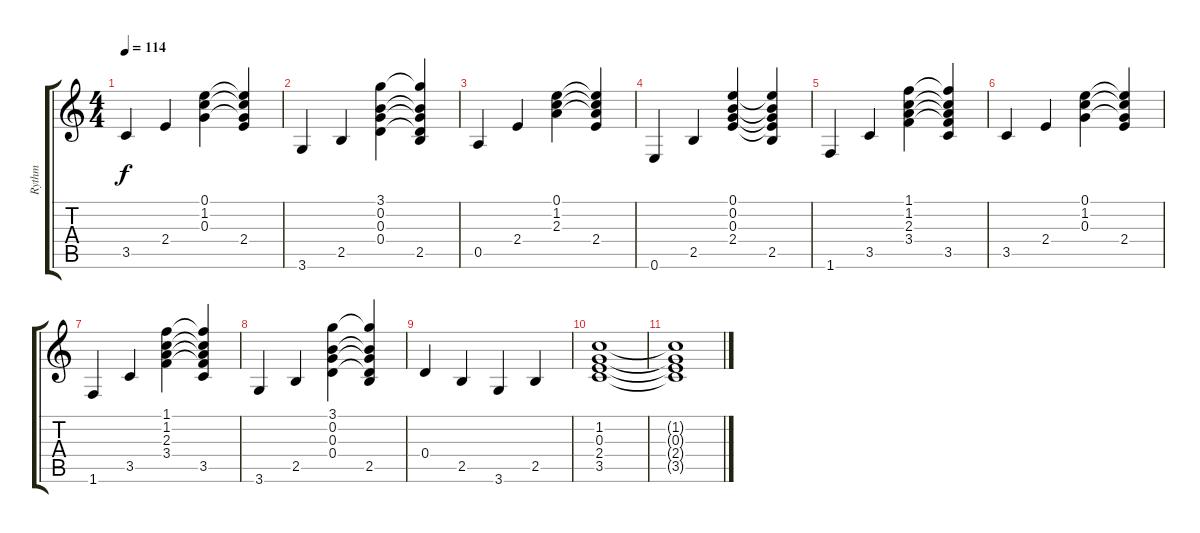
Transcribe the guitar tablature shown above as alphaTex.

\track ("Rythm" "Rythm") {instrument acousticguitarsteel}
\staff {score tabs}
\tuning (E4 B3 G3 D3 A2 E2) {hide}
\ts (4 4)
\tempo 114
\clef g2
\ks c
3.5.4{dy f} 2.4.4 (0.1 1.2 0.3).4 (0.1{t} 1.2{t} 0.3{t} 2.4).4 |
3.6.4 2.5.4 (3.1 0.2 0.3 0.4).4 (3.1{t} 0.2{t} 0.3{t} 0.4{t} 2.5).4 |
0.5.4 2.4.4 (0.1 1.2 2.3).4 (0.1{t} 1.2{t} 2.3{t} 2.4).4 |
0.6.4 2.5.4 (0.1 0.2 0.3 2.4).4 (0.1{t} 0.2{t} 0.3{t} 2.4{t} 2.5).4 |
1.6.4 3.5.4 (1.1 1.2 2.3 3.4).4 (1.1{t} 1.2{t} 2.3{t} 3.4{t} 3.5).4 |
3.5.4 2.4.4 (0.1 1.2 0.3).4 (0.1{t} 1.2{t} 0.3{t} 2.4).4 |
1.6.4 3.5.4 (1.1 1.2 2.3 3.4).4 (1.1{t} 1.2{t} 2.3{t} 3.4{t} 3.5).4 |
3.6.4 2.5.4 (3.1 0.2 0.3 0.4).4 (3.1{t} 0.2{t} 0.3{t} 0.4{t} 2.5).4 |
0.4.4 2.5.4 3.6.4 2.5.4 |
(1.2 0.3 2.4 3.5).1 |
(1.2{t} 0.3{t} 2.4{t} 3.5{t}).1
